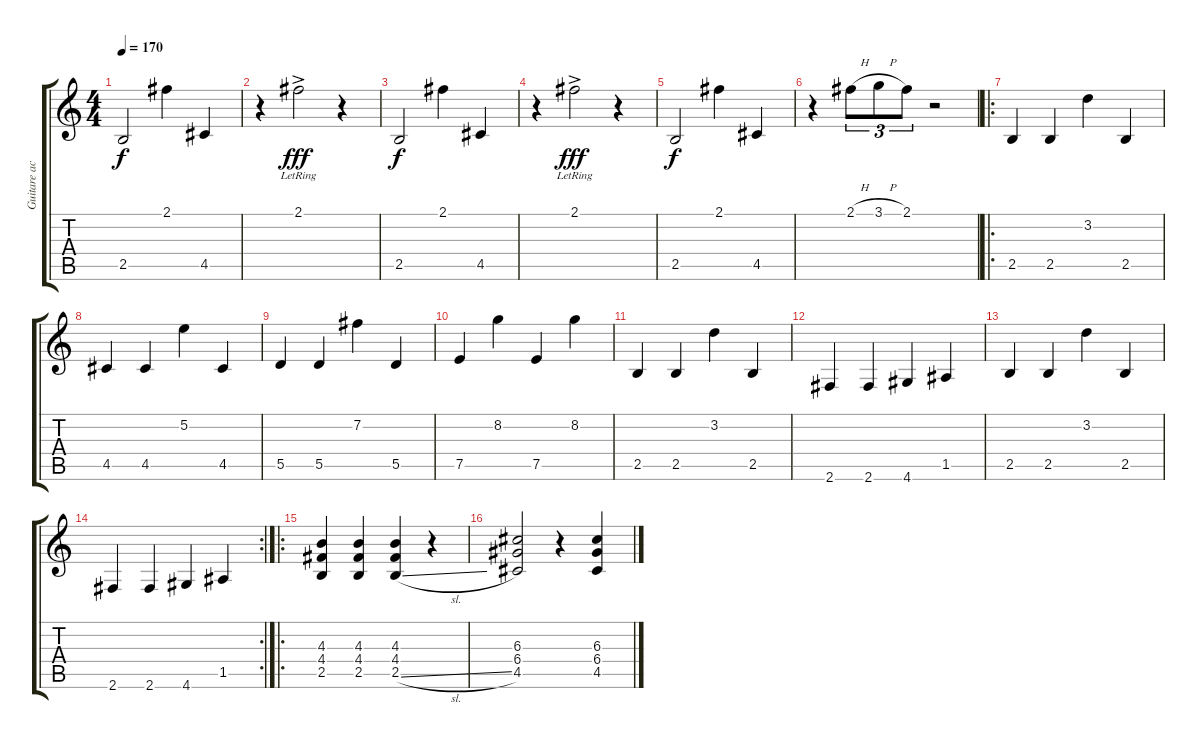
\track ("Guitare accoustique" "Guitare ac") {instrument acousticguitarsteel}
\staff {score tabs}
\tuning (E4 B3 G3 D3 A2 E2) {hide}
\ts (4 4)
\tempo 170
\clef g2
\ks c
2.5.2{dy f} 2.1.4 4.5.4 |
r.4 2.1{ac lr}.2{dy fff} r.4 |
2.5.2{dy f} 2.1.4 4.5.4 |
r.4 2.1{ac lr}.2{dy fff} r.4 |
2.5.2{dy f} 2.1.4 4.5.4 |
r.4 2.1{h}.8{tu (3 2)} 3.1{h}.8{tu (3 2)} 2.1.8{tu (3 2)} r.2 |
\ro
2.5.4 2.5.4 3.2.4 2.5.4 |
4.5.4 4.5.4 5.2.4 4.5.4 |
5.5.4 5.5.4 7.2.4 5.5.4 |
7.5.4 8.2.4 7.5.4 8.2.4 |
2.5.4 2.5.4 3.2.4 2.5.4 |
2.6.4 2.6.4 4.6.4 1.5.4 |
2.5.4 2.5.4 3.2.4 2.5.4 |
\rc 2
2.6.4 2.6.4 4.6.4 1.5.4 |
\ro
(4.3 4.4 2.5).4 (4.3 4.4 2.5).4 (4.3 4.4 2.5{sl}).4 r.4 |
(6.3 6.4 4.5).2 r.4 (6.3 6.4 4.5).4
